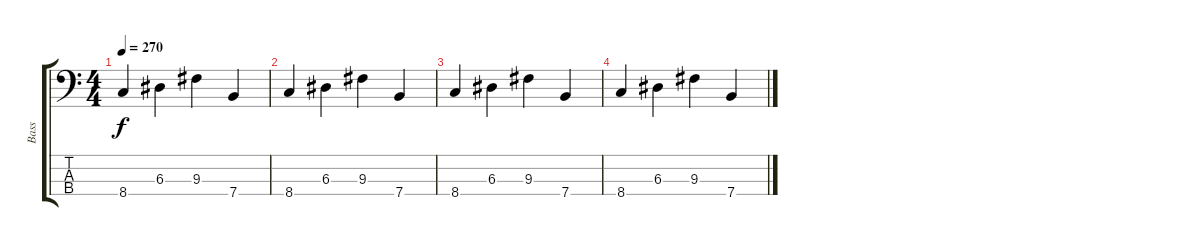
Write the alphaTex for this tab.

\track ("Bass" "Bass") {instrument electricbassfinger}
\staff {score tabs}
\tuning (G2 D2 A1 E1) {hide}
\ts (4 4)
\tempo 270
\clef f4
\ks c
8.4.4{dy f} 6.3.4 9.3.4 7.4.4 |
8.4.4 6.3.4 9.3.4 7.4.4 |
8.4.4 6.3.4 9.3.4 7.4.4 |
8.4.4 6.3.4 9.3.4 7.4.4
